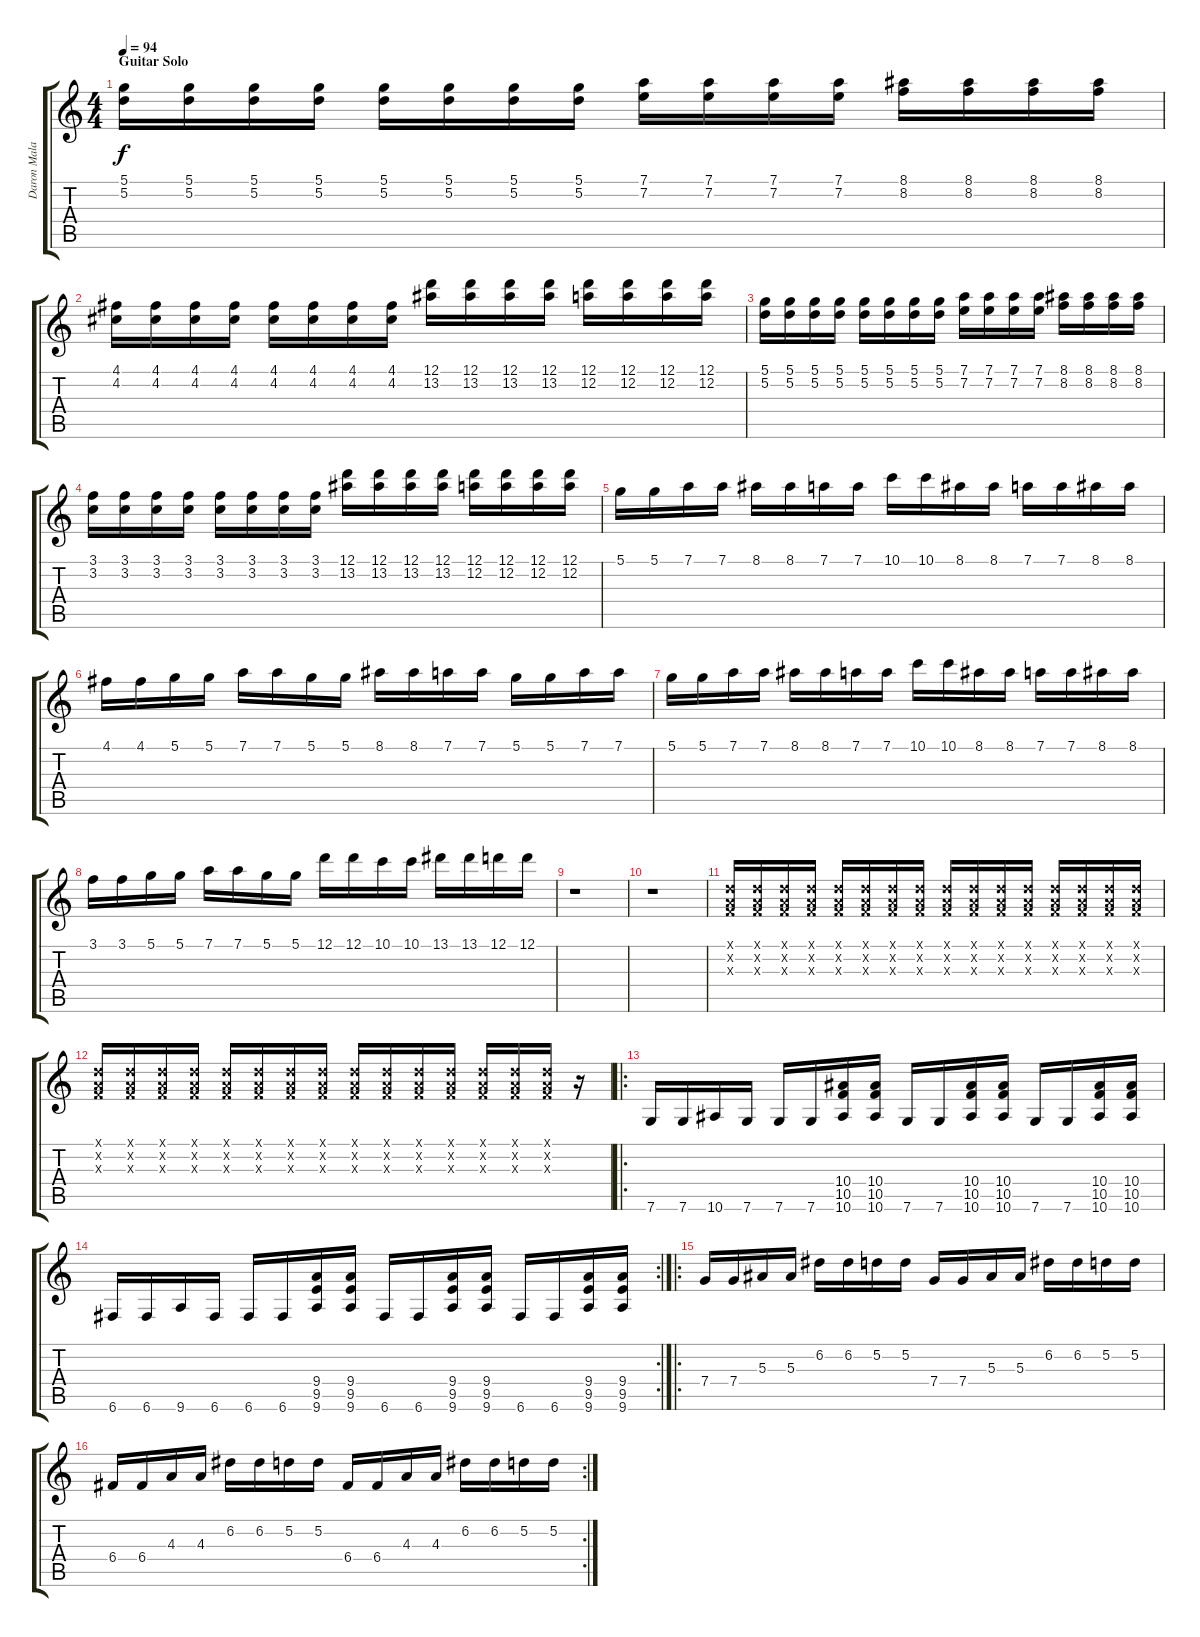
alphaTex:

\track ("Daron Malakian" "Daron Mala") {instrument distortionguitar}
\staff {score tabs}
\tuning (D4 A3 F3 C3 G2 C2) {hide}
\ts (4 4)
\section ("" "Guitar Solo")
\tempo 94
\clef g2
\ks c
(5.1 5.2).16{dy f} (5.1 5.2).16 (5.1 5.2).16 (5.1 5.2).16 (5.1 5.2).16 (5.1 5.2).16 (5.1 5.2).16 (5.1 5.2).16 (7.1 7.2).16 (7.1 7.2).16 (7.1 7.2).16 (7.1 7.2).16 (8.1 8.2).16 (8.1 8.2).16 (8.1 8.2).16 (8.1 8.2).16 |
(4.1 4.2).16 (4.1 4.2).16 (4.1 4.2).16 (4.1 4.2).16 (4.1 4.2).16 (4.1 4.2).16 (4.1 4.2).16 (4.1 4.2).16 (12.1 13.2).16 (12.1 13.2).16 (12.1 13.2).16 (12.1 13.2).16 (12.1 12.2).16 (12.1 12.2).16 (12.1 12.2).16 (12.1 12.2).16 |
(5.1 5.2).16 (5.1 5.2).16 (5.1 5.2).16 (5.1 5.2).16 (5.1 5.2).16 (5.1 5.2).16 (5.1 5.2).16 (5.1 5.2).16 (7.1 7.2).16 (7.1 7.2).16 (7.1 7.2).16 (7.1 7.2).16 (8.1 8.2).16 (8.1 8.2).16 (8.1 8.2).16 (8.1 8.2).16 |
(3.1 3.2).16 (3.1 3.2).16 (3.1 3.2).16 (3.1 3.2).16 (3.1 3.2).16 (3.1 3.2).16 (3.1 3.2).16 (3.1 3.2).16 (12.1 13.2).16 (12.1 13.2).16 (12.1 13.2).16 (12.1 13.2).16 (12.1 12.2).16 (12.1 12.2).16 (12.1 12.2).16 (12.1 12.2).16 |
5.1.16 5.1.16 7.1.16 7.1.16 8.1.16 8.1.16 7.1.16 7.1.16 10.1.16 10.1.16 8.1.16 8.1.16 7.1.16 7.1.16 8.1.16 8.1.16 |
4.1.16 4.1.16 5.1.16 5.1.16 7.1.16 7.1.16 5.1.16 5.1.16 8.1.16 8.1.16 7.1.16 7.1.16 5.1.16 5.1.16 7.1.16 7.1.16 |
5.1.16 5.1.16 7.1.16 7.1.16 8.1.16 8.1.16 7.1.16 7.1.16 10.1.16 10.1.16 8.1.16 8.1.16 7.1.16 7.1.16 8.1.16 8.1.16 |
3.1.16 3.1.16 5.1.16 5.1.16 7.1.16 7.1.16 5.1.16 5.1.16 12.1.16 12.1.16 10.1.16 10.1.16 13.1.16 13.1.16 12.1.16 12.1.16 |
r.1 |
r.1 |
(0.1{x} 0.2{x} 0.3{x}).16 (0.1{x} 0.2{x} 0.3{x}).16 (0.1{x} 0.2{x} 0.3{x}).16 (0.1{x} 0.2{x} 0.3{x}).16 (0.1{x} 0.2{x} 0.3{x}).16 (0.1{x} 0.2{x} 0.3{x}).16 (0.1{x} 0.2{x} 0.3{x}).16 (0.1{x} 0.2{x} 0.3{x}).16 (0.1{x} 0.2{x} 0.3{x}).16 (0.1{x} 0.2{x} 0.3{x}).16 (0.1{x} 0.2{x} 0.3{x}).16 (0.1{x} 0.2{x} 0.3{x}).16 (0.1{x} 0.2{x} 0.3{x}).16 (0.1{x} 0.2{x} 0.3{x}).16 (0.1{x} 0.2{x} 0.3{x}).16 (0.1{x} 0.2{x} 0.3{x}).16 |
(0.1{x} 0.2{x} 0.3{x}).16 (0.1{x} 0.2{x} 0.3{x}).16 (0.1{x} 0.2{x} 0.3{x}).16 (0.1{x} 0.2{x} 0.3{x}).16 (0.1{x} 0.2{x} 0.3{x}).16 (0.1{x} 0.2{x} 0.3{x}).16 (0.1{x} 0.2{x} 0.3{x}).16 (0.1{x} 0.2{x} 0.3{x}).16 (0.1{x} 0.2{x} 0.3{x}).16 (0.1{x} 0.2{x} 0.3{x}).16 (0.1{x} 0.2{x} 0.3{x}).16 (0.1{x} 0.2{x} 0.3{x}).16 (0.1{x} 0.2{x} 0.3{x}).16 (0.1{x} 0.2{x} 0.3{x}).16 (0.1{x} 0.2{x} 0.3{x}).16 r.16 |
\ro
7.6.16 7.6.16 10.6.16 7.6.16 7.6.16 7.6.16 (10.4 10.5 10.6).16 (10.4 10.5 10.6).16 7.6.16 7.6.16 (10.4 10.5 10.6).16 (10.4 10.5 10.6).16 7.6.16 7.6.16 (10.4 10.5 10.6).16 (10.4 10.5 10.6).16 |
\rc 2
6.6.16 6.6.16 9.6.16 6.6.16 6.6.16 6.6.16 (9.4 9.5 9.6).16 (9.4 9.5 9.6).16 6.6.16 6.6.16 (9.4 9.5 9.6).16 (9.4 9.5 9.6).16 6.6.16 6.6.16 (9.4 9.5 9.6).16 (9.4 9.5 9.6).16 |
\ro
7.4.16 7.4.16 5.3.16 5.3.16 6.2.16 6.2.16 5.2.16 5.2.16 7.4.16 7.4.16 5.3.16 5.3.16 6.2.16 6.2.16 5.2.16 5.2.16 |
\rc 2
6.4.16 6.4.16 4.3.16 4.3.16 6.2.16 6.2.16 5.2.16 5.2.16 6.4.16 6.4.16 4.3.16 4.3.16 6.2.16 6.2.16 5.2.16 5.2.16
